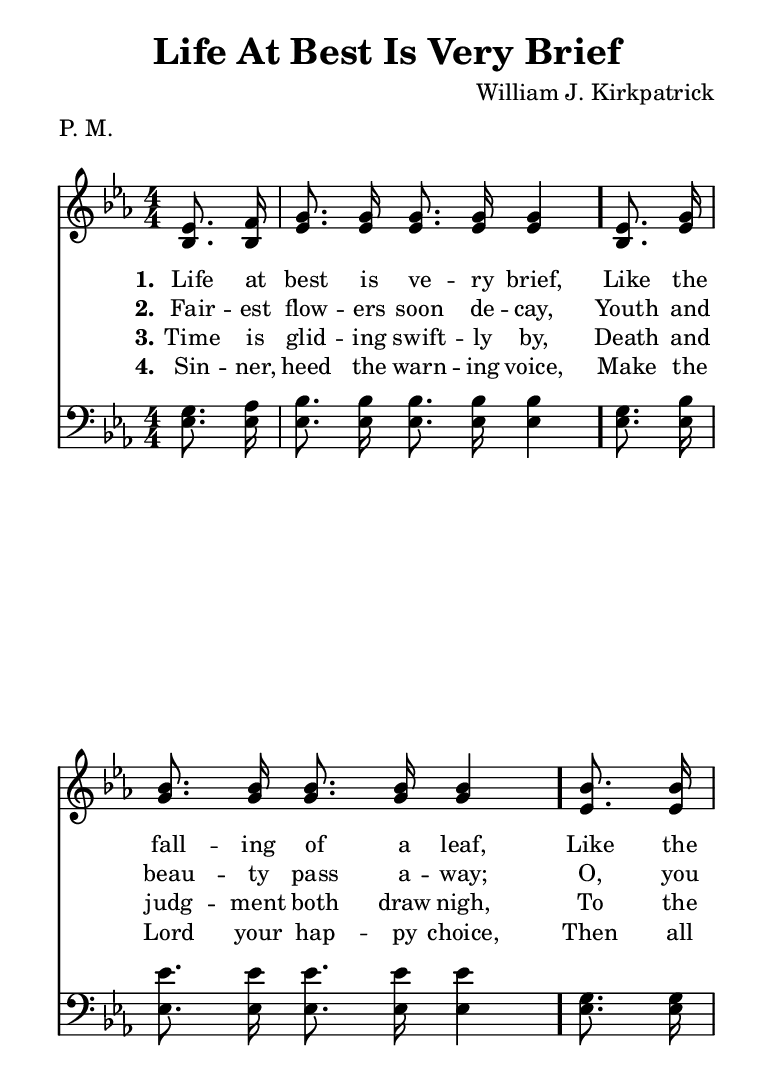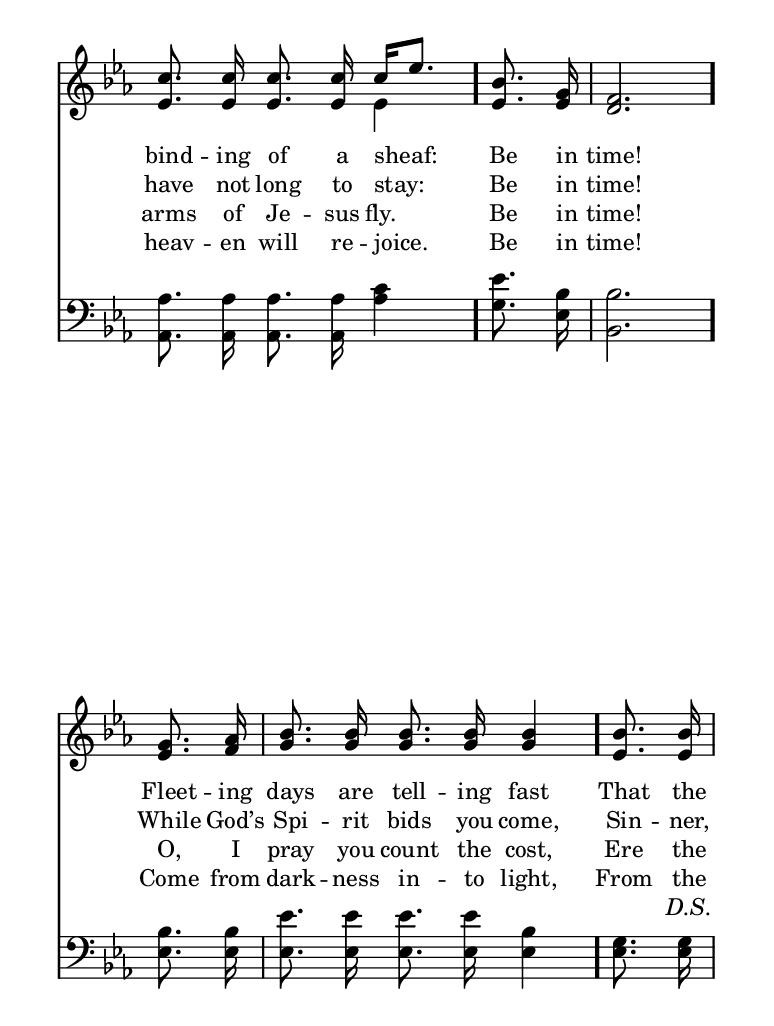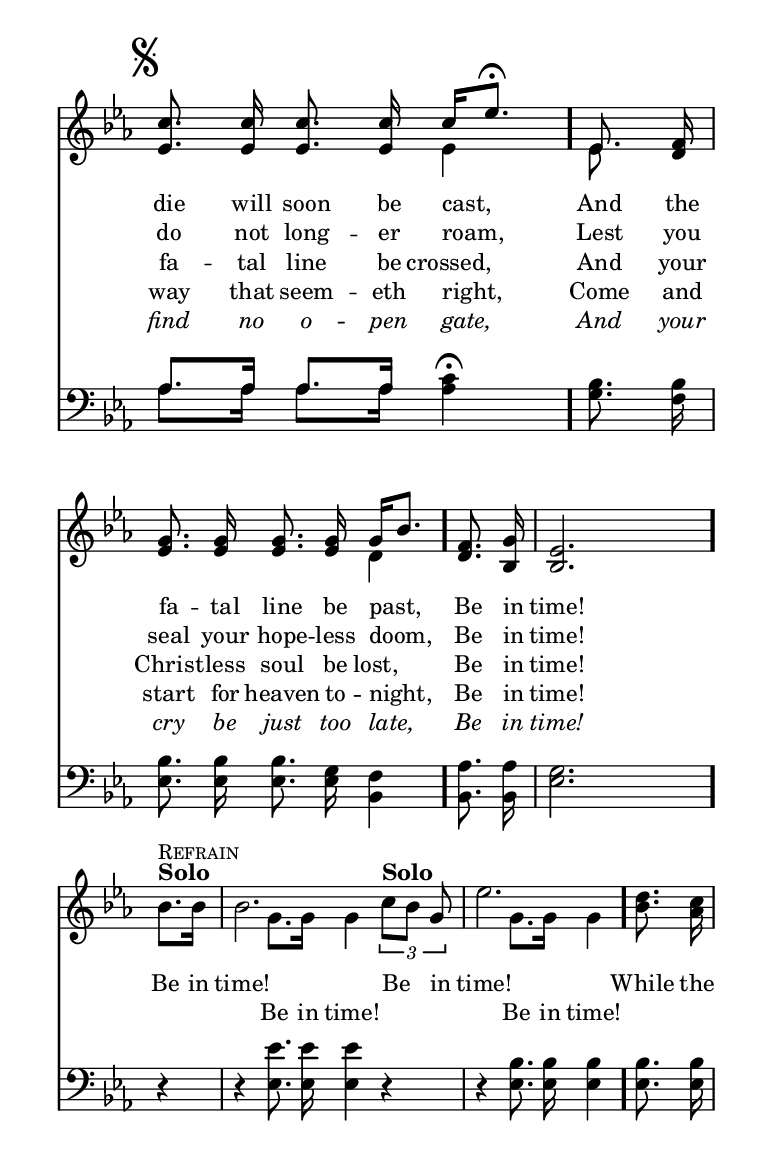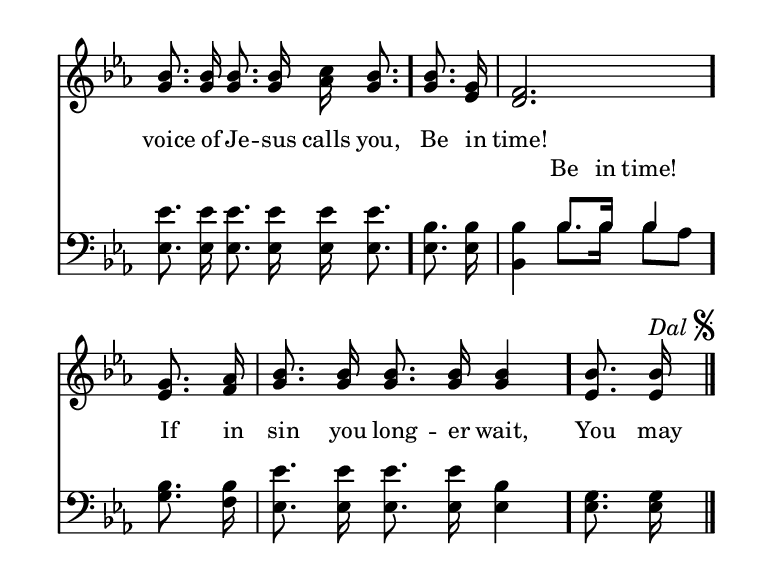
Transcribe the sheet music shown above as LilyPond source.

\include "common/global.ily"
\paper {
  \include "common/paper.ily"
  %ragged-bottom = ##t
  ragged-last-bottom = ##t
  systems-per-page = #(cond (is-eogsized 4) (#t #f))
  page-count = #(cond (is-eogsized 2) (#t #f))
  system-count = #(cond (is-eogsized 6) (#t #f))
}

\header{
  hymnnumber = "102"
  title = "Life At Best Is Very Brief"
  tunename = ""
  meter = "P. M."
  %poet = ""
  composer = "William J. Kirkpatrick"
  %copyright = ""
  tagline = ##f
}

% for fermata in MIDI
ta = { \tempo 4=80 }
tb = { \tempo 4=40 }
marksegno = { \mark \markup { \musicglyph #"scripts.segno" } }

patternAAds = { c8. c16 c8. c16 c4 }
patternAA = { \ta c8. c16 | \patternAAds }
patternABds = { \ta c8. c16 c8. c16 c16[ c8.] }
patternAB = { \ta c8. c16 \patternABds }
patternACds = { c8. c16 c8. c16 \tb c4 \ta }
patternAC = { \ta c8. c16 | \patternACds }

patternBA = { \ta c8. c16 | c2. }

patternCA = { \ta c8. c16 | c8. c16 c8. c16 c16 c8. }

lyricsInvis = { \override LyricText.stencil = ##f \override LyricHyphen.stencil = ##f }
lyricsVis = { \revert LyricText.stencil \revert LyricHyphen.stencil }

global = {
  \include "common/overrides.ily"
  \override Staff.TimeSignature.style = #'numbered
  \time 4/4
  \override Score.MetronomeMark.transparent = ##t % hide all fermata changes too
  \ta
  \key ees \major
  \partial 4
  \autoBeamOff
}

notesSoprano = {
\global
\relative c' {

  \changePitch \patternAA { ees f | g g g g g }
  \changePitch \patternAA { ees g | bes bes bes bes bes }
  \changePitch \patternAB { bes bes | c c c c c ees }
  \changePitch \patternBA { bes g | f }

  \changePitch \patternAA { g aes | bes bes bes bes bes}
  \changePitch \patternAB { bes bes | c c c c c ees \fermata }
  \changePitch \patternAB { ees, f | g g g g g bes }
  \changePitch \patternBA { f g | ees }

  << s^\markup { \small \caps "Refrain" }
  { bes'8. bes16 | bes2. \tuplet 3/2 { c8[ bes] g } | ees'2. } >>
  \changePitch \patternCA { d c | bes bes bes bes c bes }
  bes8. g16 | f2.
  \changePitch \patternAA { g aes | bes bes bes bes bes }
  bes8. bes16^\markup { \italic { Dal } \raise #1 \musicglyph #"scripts.segno" }

  \bar "|."

}
}

notesSopranoDS = {
\relative c'' {
  \changePitch \patternABds { c c c c c ees \fermata }
  \changePitch \patternAB { ees, f | g g g g g bes }
  \changePitch \patternBA { f g | ees }
}
}

notesAlto = {
\global
\relative e' {

  \changePitch \patternAA { bes bes | ees ees ees ees ees }
  \changePitch \patternAA { bes ees | g g g g g }
  \changePitch \patternAA { ees ees | ees ees ees ees ees }
  \changePitch \patternBA { ees ees | d }

  \changePitch \patternAA { ees f | g g g g g }
  \changePitch \patternAA { ees ees | ees ees ees ees ees }
  \changePitch \patternAA { ees d | ees ees ees ees d }
  \changePitch \patternBA { d bes | bes }

  r4 | r4 g'8. g16 g4 r4 | r4 g8. g16 g4
  \changePitch \patternCA { bes aes | g g g g aes g }
  g8. ees16 | d2.
  \changePitch \patternAA { ees f | g g g g g }
  ees8. ees16

}
}

notesAltoDS = {
\relative e' {
  \changePitch \patternAAds { ees ees ees ees ees }
  \changePitch \patternAA { ees d | ees ees ees ees d }
  \changePitch \patternBA { d bes | bes }
}
}

notesAltoSecond = {
\autoBeamOff
\relative e' {
\override NoteHead.font-size = #-4 {
\repeat unfold 29 \skip 4
bes4 c8. c16 bes4
}
}
}

notesTenor = {
\global
\relative a {

  \changePitch \patternAA { g aes | bes bes bes bes bes }
  \changePitch \patternAA { g bes | ees ees ees ees ees }
  \changePitch \patternAA { g, g | aes aes aes aes c }
  \changePitch \patternBA { ees bes | bes }

  \changePitch \patternAA { bes bes | ees ees ees ees bes }
  \changePitch \patternAA { g g | aes aes aes aes c }
  \changePitch \patternAA { bes bes | bes bes bes g f }
  \changePitch \patternBA { aes aes | g }

  r4 | r4 ees'8. ees16 ees4 r4 | r4 bes8. bes16 bes4
  \changePitch \patternCA { bes bes | ees ees ees ees ees ees }
  bes8. bes16 | bes4 bes8. bes16 bes4
  \changePitch \patternAA { bes bes | ees ees ees ees bes }
  g8. g16

}
}

notesTenorDS = {
\relative a {
  \changePitch \patternAAds { aes aes aes aes c }
  \changePitch \patternAA { bes bes | bes bes bes g f }
  \changePitch \patternBA { aes aes | g }
}
}

notesTenorSecond = {
\autoBeamOff
\relative a {
\override NoteHead.font-size = #-4 {
\repeat unfold 29 \skip 4
g4 aes8. aes16 g4
}
}
}

notesBass = {
\global
\relative f {

  \changePitch \patternAA { ees ees | ees ees ees ees ees }
  \changePitch \patternAA { ees ees | ees ees ees ees ees }
  \changePitch \patternAA { ees ees | aes, aes aes aes aes' }
  \changePitch \patternBA { g ees | bes }

  \changePitch \patternAA { ees ees | ees ees ees ees ees }
  \changePitch \patternAC { ees ees | aes aes aes aes aes \fermata }
  \changePitch \patternAA { g f | ees ees ees ees bes }
  \changePitch \patternBA { bes bes | ees }

  r4 | r4 ees8. ees16 ees4 r4 | r4 ees8. ees16 ees4
  \changePitch \patternCA { ees ees | ees ees ees ees ees ees }
  ees8. ees16 | bes4 bes'8. bes16 bes8[ aes8]
  \changePitch \patternAA { g f | ees ees ees ees ees }
  ees8. ees16

}
}

notesBassDS = {
\relative f {
  \changePitch \patternACds { aes aes aes aes aes }
  \changePitch \patternAA { g f | ees ees ees ees bes }
  \changePitch \patternBA { bes bes | ees }
}
}

notesBassSecond = {
\autoBeamOff
\relative f, {
\override NoteHead.font-size = #-4 {
\repeat unfold 21 \skip 4
aes8. aes16 aes8. aes16
}
}
}

Refrain = \lyricmode {

Be in time! Be in time! \bar "."
While the voice of Je -- sus calls you, \bar "."
Be in time! \bar "."
If in sin you long -- er wait, \bar "."
You may %{HIDE>%} \lyricsInvis %{<HIDE%} find no open gate,
And your cry be just too late,
Be in time! %{HIDE>%} \lyricsVis %{<HIDE%}

}

underWords = \lyricmode {

{ \repeat unfold 48 { \skip 4 } }
Be in time! Be in time!
{ \repeat unfold 11 { \skip 4 } }
Be in time!

}

segnoWords = \lyricmode {

{ \repeat unfold 32 { \skip 4 } }
\override LyricText #'font-shape = #'italic
D.S. find no o -- pen gate,
And your cry be just too late,
Be in time!

}

wordsA = \lyricmode {
\set stanza = "1."

Life at best is ve -- ry brief, \bar "."
Like the fall -- ing of a leaf, \bar "."
Like the bind -- ing of a sheaf: \bar "."
Be in time! \bar "."
Fleet -- ing days are tell -- ing fast \bar "."
That the %{HIDE>%} \marksegno %{<HIDE%} die will soon be cast, \bar "."
And the fa -- tal line be past, \bar "."
Be in time! \bar "."

}

wordsB = \lyricmode {
\set stanza = "2."

Fair -- est flow -- ers soon de -- cay,
Youth and beau -- ty pass a -- way;
O, you have not long to stay:
Be in time!
While God’s Spi -- rit bids you come,
Sin -- ner, do not long -- er roam,
Lest you seal your hope -- less doom,
Be in time!

\Refrain

}

wordsC = \lyricmode {
\set stanza = "3."

Time is glid -- ing swift -- ly by,
Death and judg -- ment both draw nigh,
To the arms of Je -- sus fly.
Be in time!
O, I pray you count the cost,
Ere the fa -- tal line be crossed,
And your Christ -- less soul be lost,
Be in time!

}

wordsD = \lyricmode {
\set stanza = "4."

Sin -- ner, heed the warn -- ing voice,
Make the Lord your hap -- py choice,
Then all heav -- en will re -- joice.
Be in time!
Come from dark -- ness in -- to light,
From the way that seem -- eth right,
Come and start for heaven to -- night,
Be in time!

}

music = \context ChoirStaff <<
    \context Staff = upper <<
      \set ChoirStaff.systemStartDelimiter = #'SystemStartBar
      \partcombine #'(2 . 9) \notesSoprano \notesAlto
      \context NullVoice = sopranos { \voiceOne << \notesSoprano >> }
      \context NullVoice = altos { \voiceTwo << \notesAlto >> }
      \context NullVoice = altosSecond { \voiceFour << \notesAltoSecond >> }
      \context Lyrics = one   \lyricsto sopranos \wordsA
      \context Lyrics = two   \lyricsto sopranos \wordsB
      \context Lyrics = three \lyricsto sopranos \wordsC
      \context Lyrics = four  \lyricsto sopranos \wordsD
    >>
    \new Lyrics \with { alignAboveContext = men } \lyricsto sopranos \segnoWords
    \context Staff = men <<
      \clef bass
      \partcombine #'(2 . 9) \notesTenor \notesBass
      \context NullVoice = tenors { \voiceOne << \notesTenor >> }
      \context NullVoice = tenorsSecond { \voiceThree << \notesTenorSecond >> }
      \context NullVoice = basses { \voiceTwo << \notesBass >> }
      \context NullVoice = bassesSecond { \voiceFour << \notesBassSecond >> }
    >>
    \context Lyrics = three  \lyricsto tenors \underWords % XXX this causes alignment issues with soprano words ("fly", "lost")
  >>

musicDS = \context ChoirStaff <<
    \context Staff = upper <<
      \set ChoirStaff.systemStartDelimiter = #'SystemStartBar
      \context Voice  = sopranos { \voiceOne { \notesSoprano \notesSopranoDS } }
      \context Voice  = altos { \voiceTwo { \notesAlto \notesAltoDS } }
      \context Voice  = altosSecond { \voiceFour << \notesAltoSecond >> }
    >>
    \context Staff = men <<
      \clef bass
      \context Voice  = tenors { \voiceOne { \notesTenor \notesTenorDS } }
      \context Voice  = tenorsSecond { \voiceThree << \notesTenorSecond >> }
      \context Voice  = basses { \voiceTwo { \notesBass \notesBassDS } }
      \context Voice  = bassesSecond { \voiceFour << \notesBassSecond >> }
    >>
  >>

\score {
  \music
  \layout {
    \include "common/layout.ily"
  }
}

\score {
  \musicDS
  \midi{
    \include "common/midi.ily"
  }
}

\version "2.19.49"  % necessary for upgrading to future LilyPond versions.

% vi:set et ts=2 sw=2 ai nocindent syntax=lilypond:
